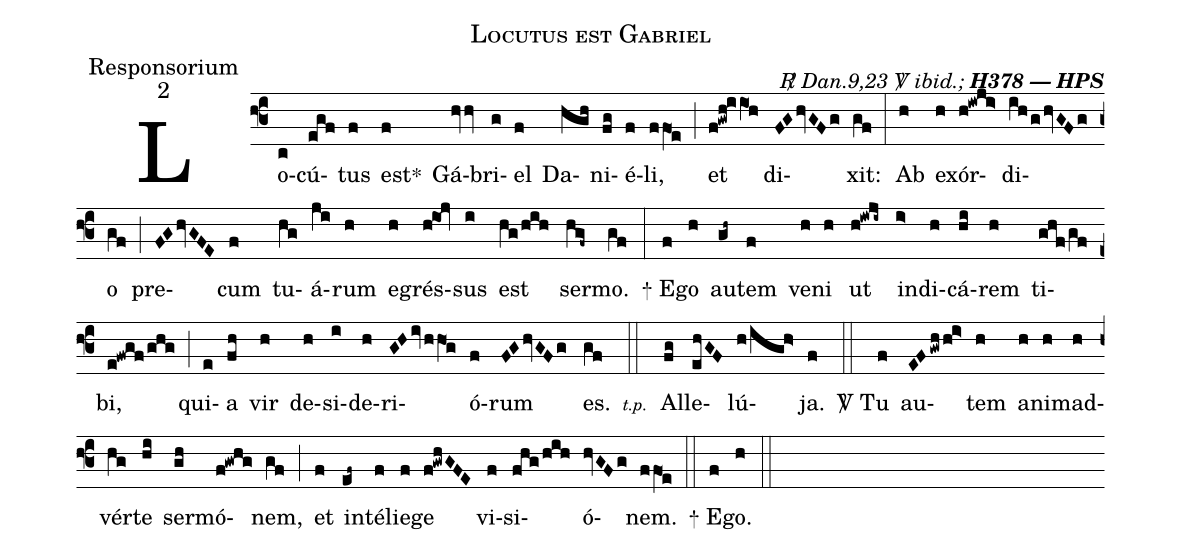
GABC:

name:Locutus est Gabriel;
office-part:Responsorium;
mode:2;
commentary:{\itshape\mdseries \Rbar\  Dan.9,23 \Vbar\  ibid.;\/} {\bfseries H378 --- HPS};
%%
(f3) Lo(c)cú(egf)tus(f) est<sp>*</sp>(f) Gá(hvv)bri(g)el(f) Da(hgh)ni(fg)é(f)li,(ffO1e) (;)
et(f!gwh!iiO1h) di(FGhvGFg)xit:(gf) (:)
Ab(h) ex(h)ór(h!iwji>)di(ihghvGFg)o(gf) (;)
pre(FGhvGFE)cum(f) tu(hg)á(ji)rum(h) e(h)grés(h!io1!jv)sus(i) est(hg/hih) ser(hgf~)mo.(gf) (:)
<sp>+</sp> E(f)go(h) au(gh~)tem(f) ve(h)ni(h) ut(h!iwji~) in(i>)di(h)cá(hi)rem(h) ti(ghf/gf)bi,(e!fwgf/ghg) (;)
qui(e)a(fh) vir(h) de(h)si(i)de(h)ri(GHivhhO1g)ó(f)rum(FGhvGFg) es.(gf) (::)
<v>{\scriptsize\itshape t.p.\ }</v> Al(fg)le(ehGF)lú(h/igh>)ja.(f) (::)
<sp>V/</sp> Tu(f) au(EFgwhhi>)tem(h) a(h)ni(h)mad(h)vér(hg)te(hi) ser(gh)mó(f!gwhg)nem,(gf) (;)
et(f) in(ef~)té(f)lie(f)ge(f!gwhGFE) vi(f)si(fhg/hih)ó(hvGFg)nem.(ffO1e) (::)
<sp>+</sp> E(f)go.(h) (::)
